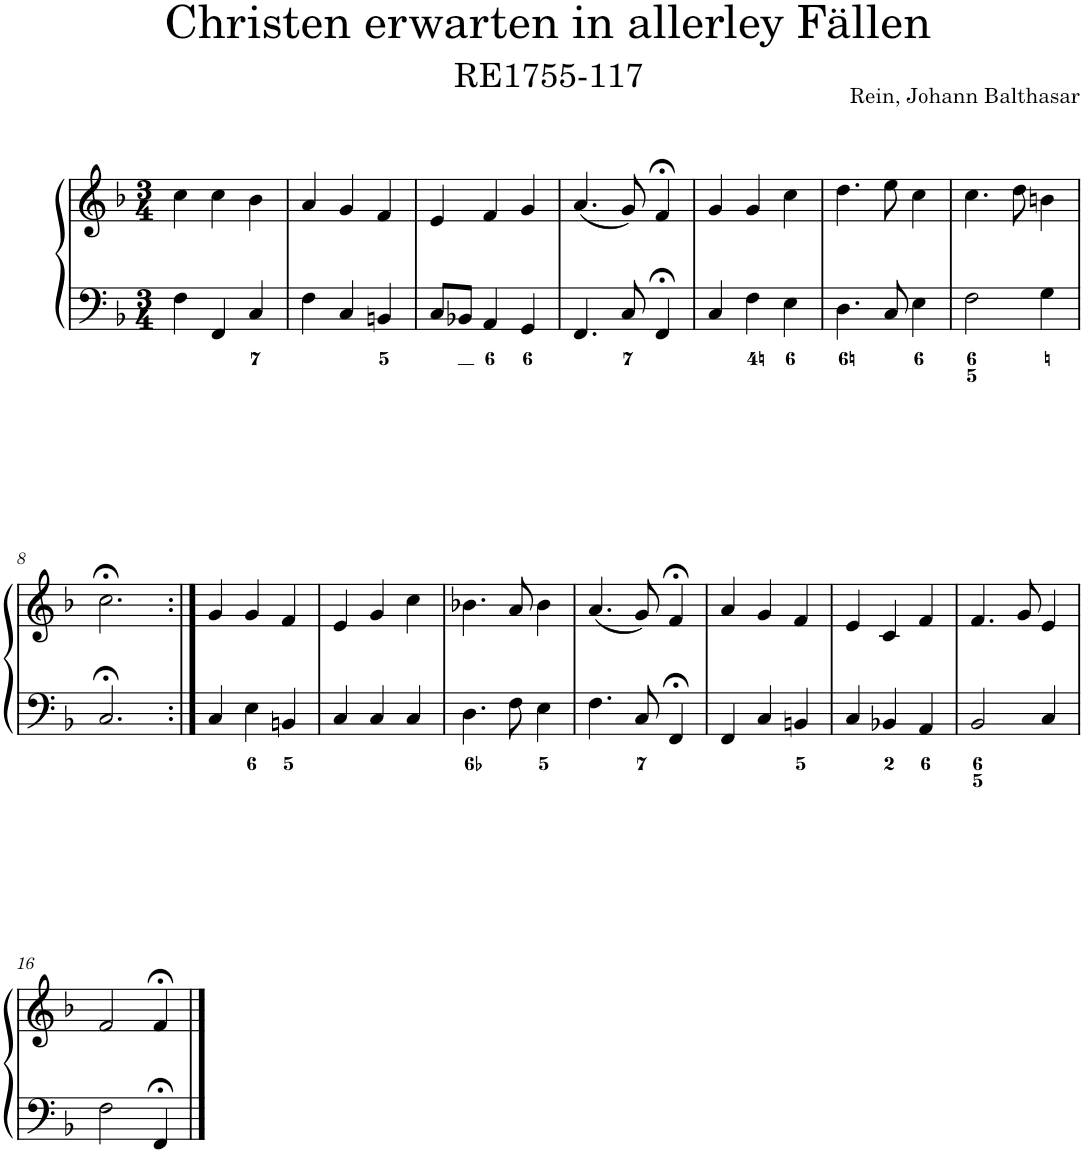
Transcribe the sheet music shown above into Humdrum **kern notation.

**kern	**kern
*part1	*part1
*staff2	*staff1
*I"Piano	*
*I'Pno.	*
*clefF4	*clefG2
*k[b-]	*k[b-]
*M3/4	*M3/4
=1	=1
4F\	4cc\
4FF/	4cc\
4C/	4b-\
=2	=2
4F\	4a/
4C/	4g/
4BBn/	4f/
=3	=3
8C/L	4e/
8BB-X/J	.
4AA/	4f/
4GG/	4g/
=4	=4
4.FF/	(4.a/
8C/	8g/)
4FF;</	4f;</
=5	=5
4C/	4g/
4F\	4g/
4E\	4cc\
=6	=6
4.D\	4.dd\
8C/	8ee\
4E\	4cc\
=7	=7
2F\	4.cc\
.	8dd\
4G\	4bn\
!!LO:LB:g=z
=8	=8
2.C;</	2.cc;<\
=9:|!	=9:|!
4C/	4g/
4E\	4g/
4BBn/	4f/
=10	=10
4C/	4e/
4C/	4g/
4C/	4cc\
=11	=11
4.D\	4.b-X\
8F\	8a/
4E\	4b-\
=12	=12
4.F\	(4.a/
8C/	8g/)
4FF;</	4f;</
=13	=13
4FF/	4a/
4C/	4g/
4BBn/	4f/
=14	=14
4C/	4e/
4BB-X/	4c/
4AA/	4f/
=15	=15
2BB-/	4.f/
.	8g/
4C/	4e/
!!LO:LB:g=z
=16	=16
2F\	2f/
4FF;</	4f;</
==	==
*-	*-
